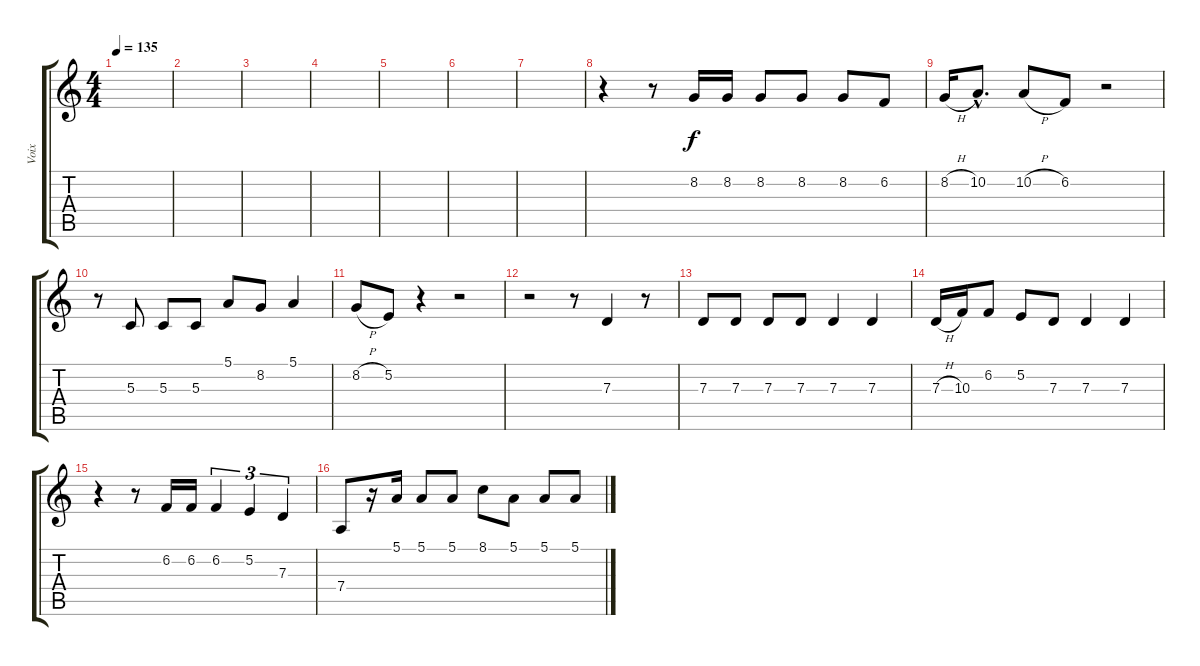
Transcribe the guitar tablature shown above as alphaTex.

\track ("Voix" "Voix") {instrument accordion}
\staff {score tabs}
\tuning (E4 B3 G3 D3 A2 E2) {hide}
\ts (4 4)
\tempo 135
\clef g2
\ks c
|
|
|
|
|
|
|
r.4 r.8 8.2.16 8.2.16 8.2.8 8.2.8 8.2.8 6.2.8 |
8.2{h}.16 10.2{hac}.8{d} 10.2{h}.8 6.2.8 r.2 |
r.8 5.3.8 5.3.8 5.3.8 5.1.8 8.2.8 5.1.4 |
8.2{h}.8 5.2.8 r.4 r.2 |
r.2 r.8 7.3.4 r.8 |
7.3.8 7.3.8 7.3.8 7.3.8 7.3.4 7.3.4 |
7.3{h}.16 10.3.16 6.2.8 5.2.8 7.3.8 7.3.4 7.3.4 |
r.4 r.8 6.2.16 6.2.16 6.2.4{tu (3 2)} 5.2.4{tu (3 2)} 7.3.4{tu (3 2)} |
7.4.8 r.16 5.1.16 5.1.8 5.1.8 8.1.8 5.1.8 5.1.8 5.1.8
